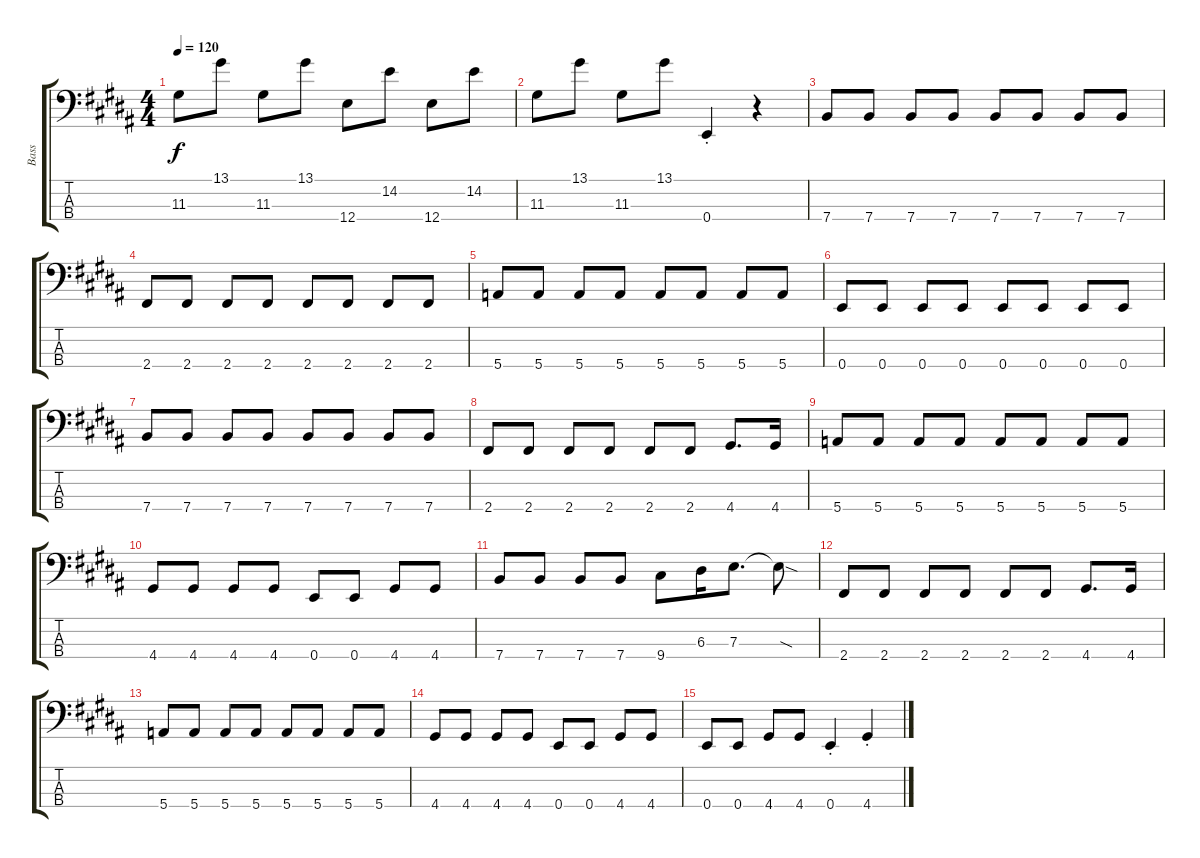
\track ("Bass" "Bass") {instrument electricbassfinger}
\staff {score tabs}
\tuning (G2 D2 A1 E1) {hide}
\ts (4 4)
\tempo 120
\clef f4
\ks g#minor
11.3.8{dy f} 13.1.8 11.3.8 13.1.8 12.4.8 14.2.8 12.4.8 14.2.8 |
11.3.8 13.1.8 11.3.8 13.1.8 0.4{st}.4 r.4 |
\ks b
7.4.8 7.4.8 7.4.8 7.4.8 7.4.8 7.4.8 7.4.8 7.4.8 |
\ks g#minor
2.4.8 2.4.8 2.4.8 2.4.8 2.4.8 2.4.8 2.4.8 2.4.8 |
5.4.8 5.4.8 5.4.8 5.4.8 5.4.8 5.4.8 5.4.8 5.4.8 |
0.4.8 0.4.8 0.4.8 0.4.8 0.4.8 0.4.8 0.4.8 0.4.8 |
\ks b
7.4.8 7.4.8 7.4.8 7.4.8 7.4.8 7.4.8 7.4.8 7.4.8 |
\ks g#minor
2.4.8 2.4.8 2.4.8 2.4.8 2.4.8 2.4.8 4.4.8{d} 4.4.16 |
5.4.8 5.4.8 5.4.8 5.4.8 5.4.8 5.4.8 5.4.8 5.4.8 |
4.4.8 4.4.8 4.4.8 4.4.8 0.4.8 0.4.8 4.4.8 4.4.8 |
\ks b
7.4.8 7.4.8 7.4.8 7.4.8 9.4.8 6.3.16 7.3.8{d} 7.3{sod t}.8 |
\ks g#minor
2.4.8 2.4.8 2.4.8 2.4.8 2.4.8 2.4.8 4.4.8{d} 4.4.16 |
5.4.8 5.4.8 5.4.8 5.4.8 5.4.8 5.4.8 5.4.8 5.4.8 |
4.4.8 4.4.8 4.4.8 4.4.8 0.4.8 0.4.8 4.4.8 4.4.8 |
0.4.8 0.4.8 4.4.8 4.4.8 0.4{st}.4 4.4{st}.4
